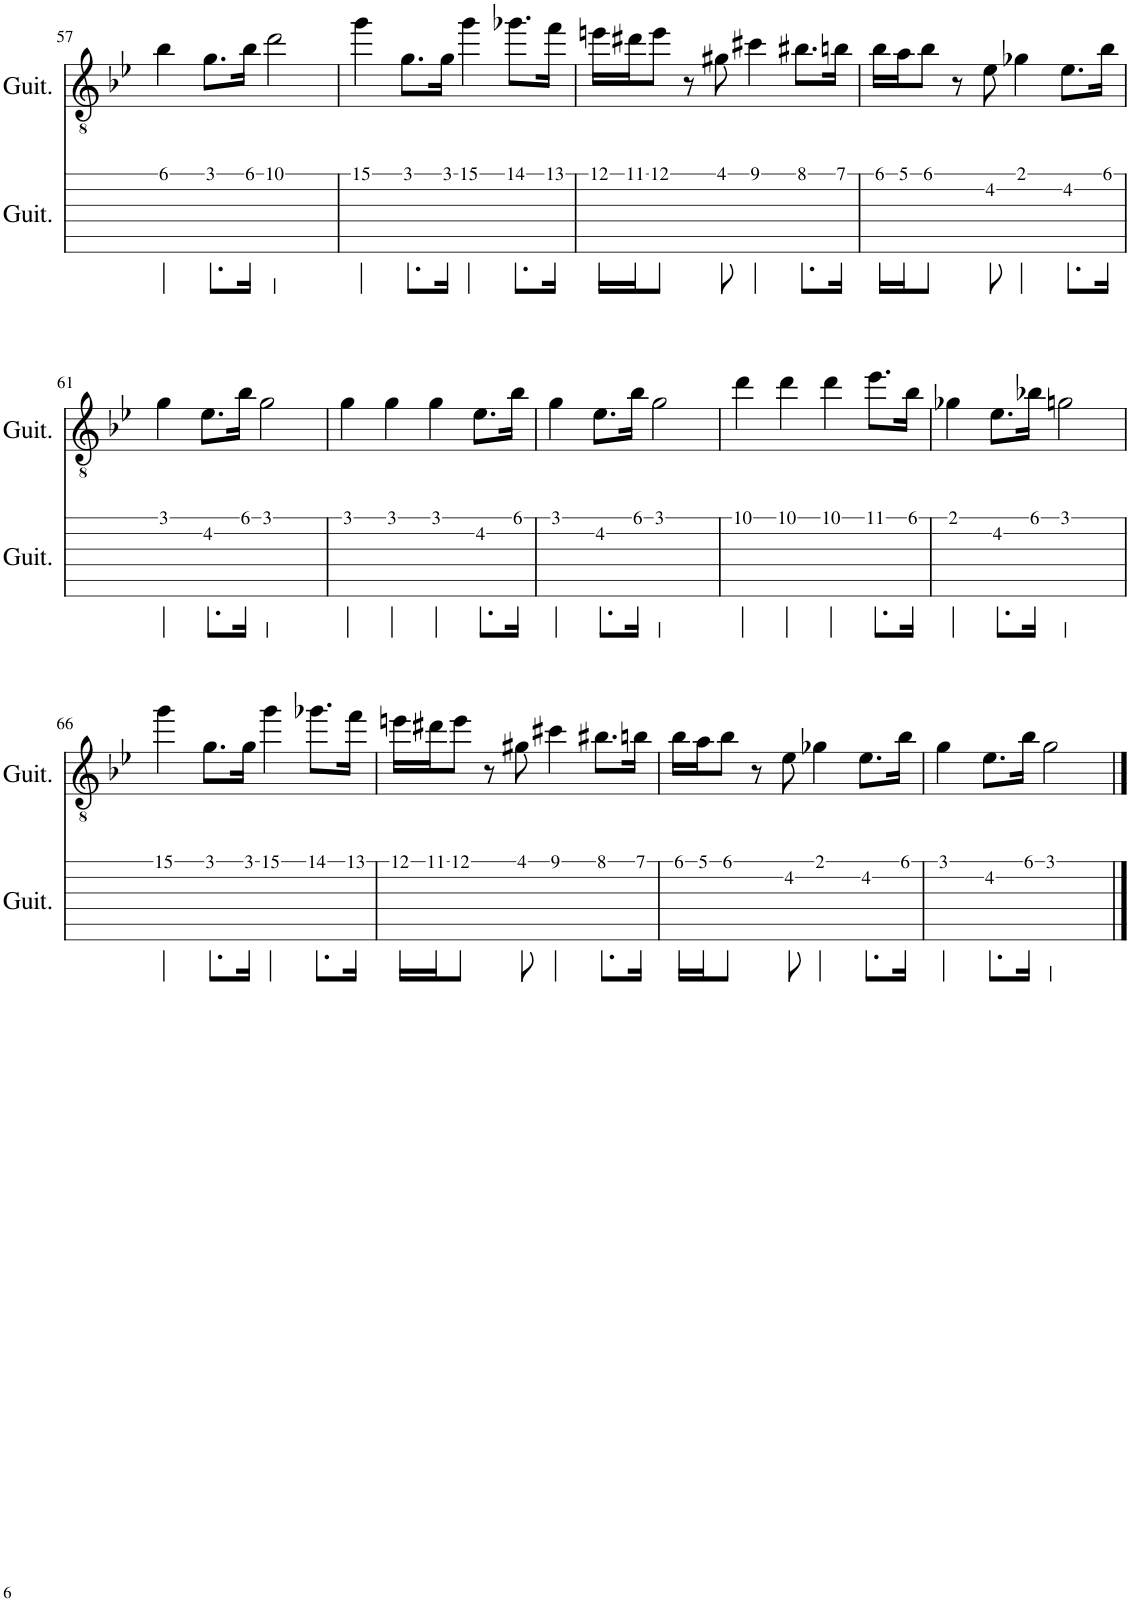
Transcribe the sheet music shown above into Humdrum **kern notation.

**kern	**kern
*part2	*part1
*staff2	*staff1
*I"Classical Guitar	*I"Classical Guitar
*I'Guit.	*I'Guit.
!!LO:PB:g=z
*	*clefGv2
*k[b-e-]	*k[b-e-]
*M4/4	*M4/4
=57	=57
4b-\	4b-\
8.g\L	8.g\L
16b-\Jk	16b-\Jk
2dd\	2dd\
=58	=58
4gg\	4gg\
8.g\L	8.g\L
16g\Jk	16g\Jk
4gg\	4gg\
8.gg-X\L	8.gg-X\L
16ff\Jk	16ff\Jk
=59	=59
16een\LL	16een\LL
16dd#X\J	16dd#X\J
8ee\J	8ee\J
8r	8r
8g#X\	8g#X\
4cc#X\	4cc#X\
8.b#X\L	8.b#X\L
16bn\Jk	16bn\Jk
=60	=60
16b-\LL	16b-\LL
16a\J	16a\J
8b-\J	8b-\J
8r	8r
8e-\	8e-\
4g-X\	4g-X\
8.e-\L	8.e-\L
16b-\Jk	16b-\Jk
!!LO:LB:g=z
=61	=61
4g\	4g\
8.e-\L	8.e-\L
16b-\Jk	16b-\Jk
2g\	2g\
=62	=62
4g\	4g\
4g\	4g\
4g\	4g\
8.e-\L	8.e-\L
16b-\Jk	16b-\Jk
=63	=63
4g\	4g\
8.e-\L	8.e-\L
16b-\Jk	16b-\Jk
2g\	2g\
=64	=64
4dd\	4dd\
4dd\	4dd\
4dd\	4dd\
8.ee-\L	8.ee-\L
16b-\Jk	16b-\Jk
=65	=65
4g-X\	4g-X\
8.e-\L	8.e-\L
16b-X\Jk	16b-X\Jk
2gn\	2gn\
!!LO:LB:g=z
=66	=66
4gg\	4gg\
8.g\L	8.g\L
16g\Jk	16g\Jk
4gg\	4gg\
8.gg-X\L	8.gg-X\L
16ff\Jk	16ff\Jk
=67	=67
16een\LL	16een\LL
16dd#X\J	16dd#X\J
8ee\J	8ee\J
8r	8r
8g#X\	8g#X\
4cc#X\	4cc#X\
8.b#X\L	8.b#X\L
16bn\Jk	16bn\Jk
=68	=68
16b-\LL	16b-\LL
16a\J	16a\J
8b-\J	8b-\J
8r	8r
8e-\	8e-\
4g-X\	4g-X\
8.e-\L	8.e-\L
16b-\Jk	16b-\Jk
=69	=69
4g\	4g\
8.e-\L	8.e-\L
16b-\Jk	16b-\Jk
2g\	2g\
==	==
*-	*-
